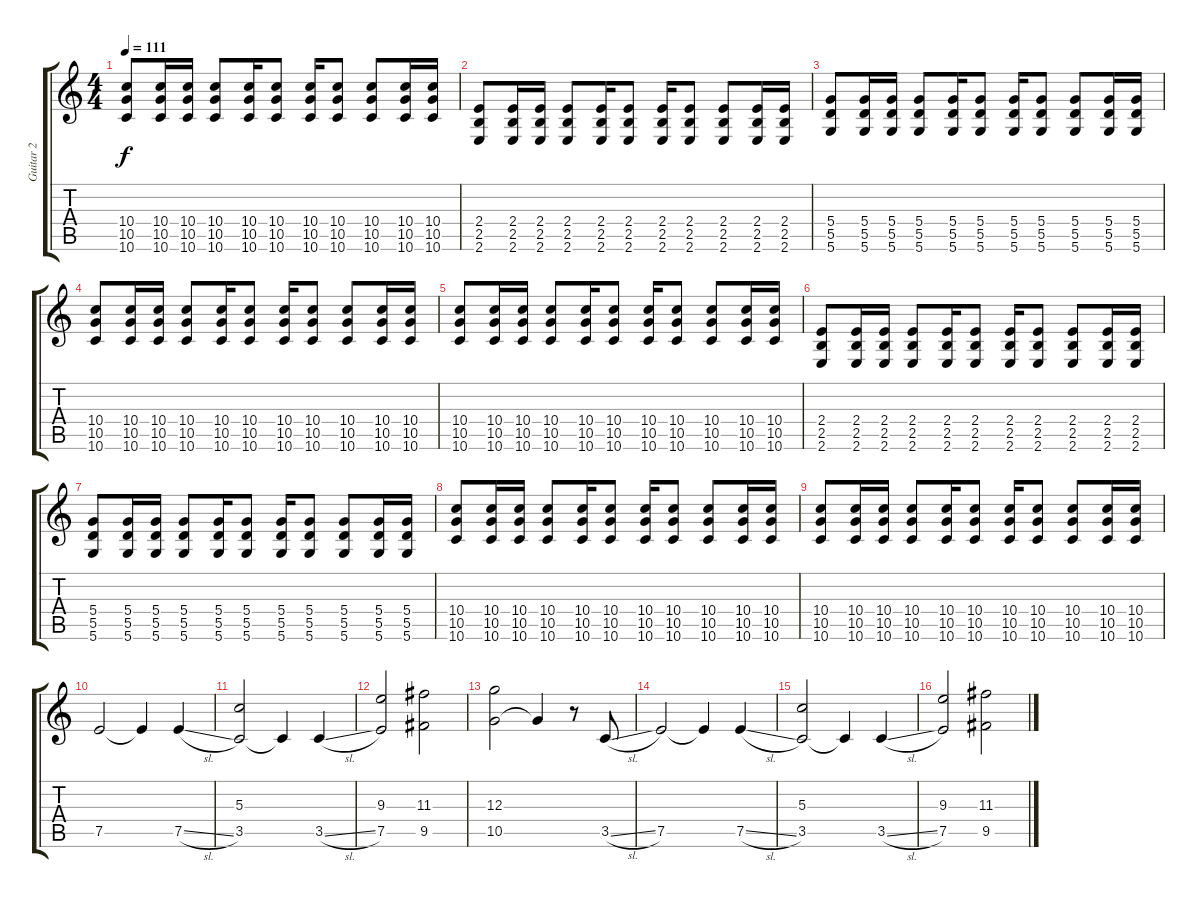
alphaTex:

\track ("Guitar 2" "Guitar 2") {instrument electricguitarclean}
\staff {score tabs}
\tuning (E4 B3 G3 D3 A2 D2) {hide}
\ts (4 4)
\tempo 111
\clef g2
\ks c
(10.4 10.5 10.6).8{dy f} (10.4 10.5 10.6).16 (10.4 10.5 10.6).16 (10.4 10.5 10.6).8 (10.4 10.5 10.6).16 (10.4 10.5 10.6).8 (10.4 10.5 10.6).16 (10.4 10.5 10.6).8 (10.4 10.5 10.6).8 (10.4 10.5 10.6).16 (10.4 10.5 10.6).16 |
(2.4 2.5 2.6).8{instrument overdrivenguitar} (2.4 2.5 2.6).16 (2.4 2.5 2.6).16 (2.4 2.5 2.6).8 (2.4 2.5 2.6).16 (2.4 2.5 2.6).8 (2.4 2.5 2.6).16 (2.4 2.5 2.6).8 (2.4 2.5 2.6).8 (2.4 2.5 2.6).16 (2.4 2.5 2.6).16 |
(5.4 5.5 5.6).8 (5.4 5.5 5.6).16 (5.4 5.5 5.6).16 (5.4 5.5 5.6).8 (5.4 5.5 5.6).16 (5.4 5.5 5.6).8 (5.4 5.5 5.6).16 (5.4 5.5 5.6).8 (5.4 5.5 5.6).8 (5.4 5.5 5.6).16 (5.4 5.5 5.6).16 |
(10.4 10.5 10.6).8 (10.4 10.5 10.6).16 (10.4 10.5 10.6).16 (10.4 10.5 10.6).8 (10.4 10.5 10.6).16 (10.4 10.5 10.6).8 (10.4 10.5 10.6).16 (10.4 10.5 10.6).8 (10.4 10.5 10.6).8 (10.4 10.5 10.6).16 (10.4 10.5 10.6).16 |
(10.4 10.5 10.6).8 (10.4 10.5 10.6).16 (10.4 10.5 10.6).16 (10.4 10.5 10.6).8 (10.4 10.5 10.6).16 (10.4 10.5 10.6).8 (10.4 10.5 10.6).16 (10.4 10.5 10.6).8 (10.4 10.5 10.6).8 (10.4 10.5 10.6).16 (10.4 10.5 10.6).16 |
(2.4 2.5 2.6).8{instrument overdrivenguitar} (2.4 2.5 2.6).16 (2.4 2.5 2.6).16 (2.4 2.5 2.6).8 (2.4 2.5 2.6).16 (2.4 2.5 2.6).8 (2.4 2.5 2.6).16 (2.4 2.5 2.6).8 (2.4 2.5 2.6).8 (2.4 2.5 2.6).16 (2.4 2.5 2.6).16 |
(5.4 5.5 5.6).8 (5.4 5.5 5.6).16 (5.4 5.5 5.6).16 (5.4 5.5 5.6).8 (5.4 5.5 5.6).16 (5.4 5.5 5.6).8 (5.4 5.5 5.6).16 (5.4 5.5 5.6).8 (5.4 5.5 5.6).8 (5.4 5.5 5.6).16 (5.4 5.5 5.6).16 |
(10.4 10.5 10.6).8 (10.4 10.5 10.6).16 (10.4 10.5 10.6).16 (10.4 10.5 10.6).8 (10.4 10.5 10.6).16 (10.4 10.5 10.6).8 (10.4 10.5 10.6).16 (10.4 10.5 10.6).8 (10.4 10.5 10.6).8 (10.4 10.5 10.6).16 (10.4 10.5 10.6).16 |
(10.4 10.5 10.6).8 (10.4 10.5 10.6).16 (10.4 10.5 10.6).16 (10.4 10.5 10.6).8 (10.4 10.5 10.6).16 (10.4 10.5 10.6).8 (10.4 10.5 10.6).16 (10.4 10.5 10.6).8 (10.4 10.5 10.6).8 (10.4 10.5 10.6).16 (10.4 10.5 10.6).16 |
7.5.2{instrument electricguitarclean} 7.5{t}.4 7.5{sl}.4 |
(5.3 3.5).2 3.5{t}.4 3.5{sl}.4 |
(9.3 7.5).2 (11.3 9.5).2 |
(12.3 10.5).2 10.5{t}.4 r.8 3.5{sl}.8 |
7.5.2{instrument electricguitarclean} 7.5{t}.4 7.5{sl}.4 |
(5.3 3.5).2 3.5{t}.4 3.5{sl}.4 |
(9.3 7.5).2 (11.3 9.5).2
